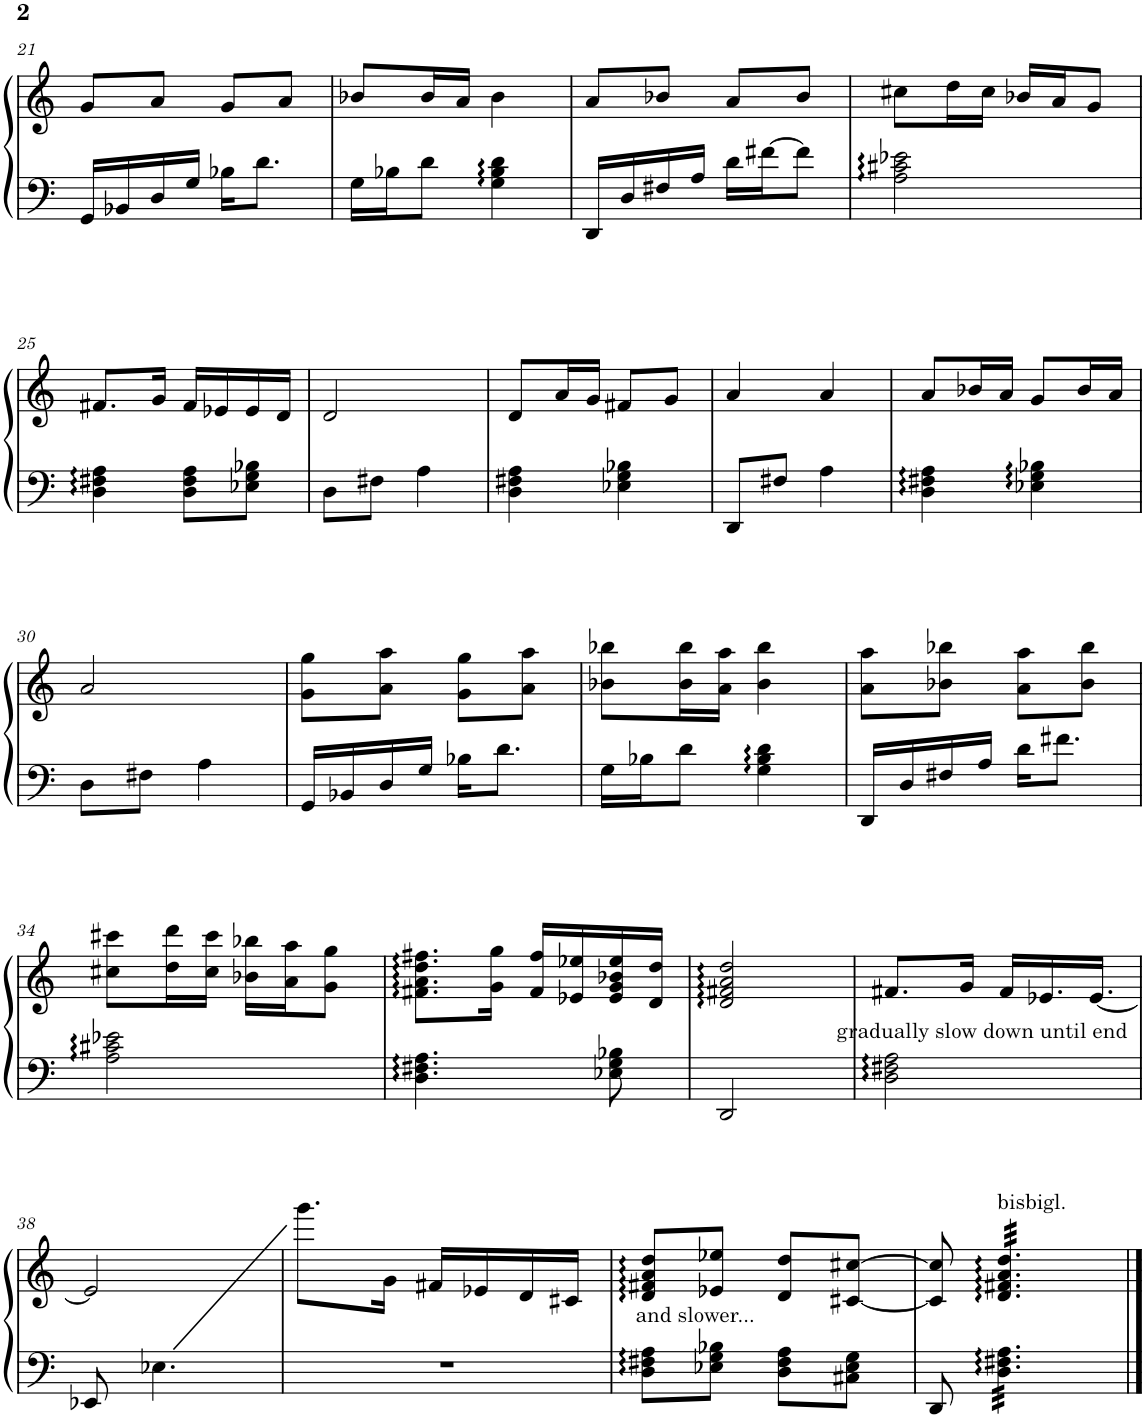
**kern	**kern
*part1	*part1
*staff2	*staff1
*I"Harp	*
*I'Hp	*
!!LO:PB:g=z
*clefF4	*clefG2
*k[]	*k[]
*M2/4	*M2/4
=21	=21
16GG/LL	8g/L
16BB-X/	.
16D/	8a/J
16G/JJ	.
16B-X\KL	8g/L
8.d\J	.
.	8a/J
=22	=22
16G\LL	8b-X/L
16B-X\J	.
8d\J	16b-/L
.	16a/JJ
4G\ 4B-\ 4d\	4b-\
=23	=23
16DD/LL	8a/L
16D/	.
16F#X/	8b-X/J
16A/JJ	.
16d\LL	8a/L
[16f#X\J	.
8f#\J]	8b-/J
=24	=24
2A\ 2c#X\ 2e-X\	8cc#X\L
.	16dd\L
.	16cc#\JJ
.	16b-X/LL
.	16a/J
.	8g/J
!!LO:LB:g=z
=25	=25
4D\ 4F#X\ 4A\	8.f#X/L
.	16g/Jk
8D\ 8F#\ 8A\L	16f#/LL
.	16e-X/
8E-X\ 8G\ 8B-X\J	16e-/
.	16d/JJ
=26	=26
8D\L	2d/
8F#X\J	.
4A\	.
=27	=27
4D\ 4F#X\ 4A\	8d/L
.	16a/L
.	16g/JJ
4E-X\ 4G\ 4B-X\	8f#X/L
.	8g/J
=28	=28
8DD/L	4a/
8F#X/J	.
4A\	4a/
=29	=29
4D\ 4F#X\ 4A\	8a/L
.	16b-X/L
.	16a/JJ
4E-X\ 4G\ 4B-X\	8g/L
.	16b-/L
.	16a/JJ
!!LO:LB:g=z
=30	=30
8D\L	2a/
8F#X\J	.
4A\	.
=31	=31
16GG/LL	8g\ 8gg\L
16BB-X/	.
16D/	8a\ 8aa\J
16G/JJ	.
16B-X\KL	8g\ 8gg\L
8.d\J	.
.	8a\ 8aa\J
=32	=32
16G\LL	8b-X\ 8bb-X\L
16B-X\J	.
8d\J	16b-\ 16bb-\L
.	16a\ 16aa\JJ
4G\ 4B-\ 4d\	4b-\ 4bb-\
=33	=33
16DD/LL	8a\ 8aa\L
16D/	.
16F#X/	8b-X\ 8bb-X\J
16A/JJ	.
16d\KL	8a\ 8aa\L
8.f#X\J	.
.	8b-\ 8bb-\J
!!LO:LB:g=z
=34	=34
2A\ 2c#X\ 2e-X\	8cc#X\ 8ccc#X\L
.	16dd\ 16ddd\L
.	16cc#\ 16ccc#\JJ
.	16b-X\ 16bb-X\LL
.	16a\ 16aa\J
.	8g\ 8gg\J
=35	=35
4.D\:: 4.F#X\:: 4.A\::	8.f#X\ 8.a\ 8.dd\ 8.ff#X\L
.	16g\ 16gg\Jk
.	16f#/ 16ff#/LL
.	16e-X/ 16ee-X/
8E-X\ 8G\ 8B-X\	16e-/ 16g/ 16b-X/ 16ee-/
.	16d/ 16dd/JJ
=36	=36
2DD/	2d/ 2f#X/ 2a/ 2dd/
=37	=37
!	!LO:TX:b:t=gradually slow down until end
2D\ 2F#X\ 2A\	8.f#X/L
.	16g/Jk
.	16f#/LL
.	16.e-X/
.	[16.e-/JJ
!!LO:LB:g=z
=38	=38
8EE-X/	2e-/]
4.E-X\	.
=39	=39
2r	8.ggg\L
.	16g\Jk
.	16f#X/LL
.	16e-X/
.	16d/
.	16c#X/JJ
=40	=40
!LO:TX:a:t=and slower...	!
8D\:: 8F#X\:: 8A\::L	8d/ 8f#X/ 8a/ 8dd/L
8E-X\ 8G\ 8B-X\J	8e-X/ 8ee-X/J
8D\ 8F#\ 8A\L	8d/ 8dd/L
8C#X\ 8E-\ 8G\J	[8c#X/ [8cc#X/J
=41	=41
8DD/	8c#/] 8cc#/]
!	!LO:TX:a:t=bisbigl.
*tremolo	*
*	*tremolo
32D\:: 32F#X\:: 32A\::LLL	32d/ 32f#X/ 32a/ 32dd/LLL
32D\:: 32F#X\:: 32A\::	32d/ 32f#X/ 32a/ 32dd/
32D\:: 32F#X\:: 32A\::	32d/ 32f#X/ 32a/ 32dd/
32D\:: 32F#X\:: 32A\::	32d/ 32f#X/ 32a/ 32dd/
32D\:: 32F#X\:: 32A\::	32d/ 32f#X/ 32a/ 32dd/
32D\:: 32F#X\:: 32A\::	32d/ 32f#X/ 32a/ 32dd/
32D\:: 32F#X\:: 32A\::	32d/ 32f#X/ 32a/ 32dd/
32D\:: 32F#X\:: 32A\::	32d/ 32f#X/ 32a/ 32dd/
32D\:: 32F#X\:: 32A\::	32d/ 32f#X/ 32a/ 32dd/
32D\:: 32F#X\:: 32A\::	32d/ 32f#X/ 32a/ 32dd/
32D\:: 32F#X\:: 32A\::	32d/ 32f#X/ 32a/ 32dd/
32D\:: 32F#X\:: 32A\::JJJ	32d/ 32f#X/ 32a/ 32dd/JJJ
*	*Xtremolo
*Xtremolo	*
==	==
*-	*-
